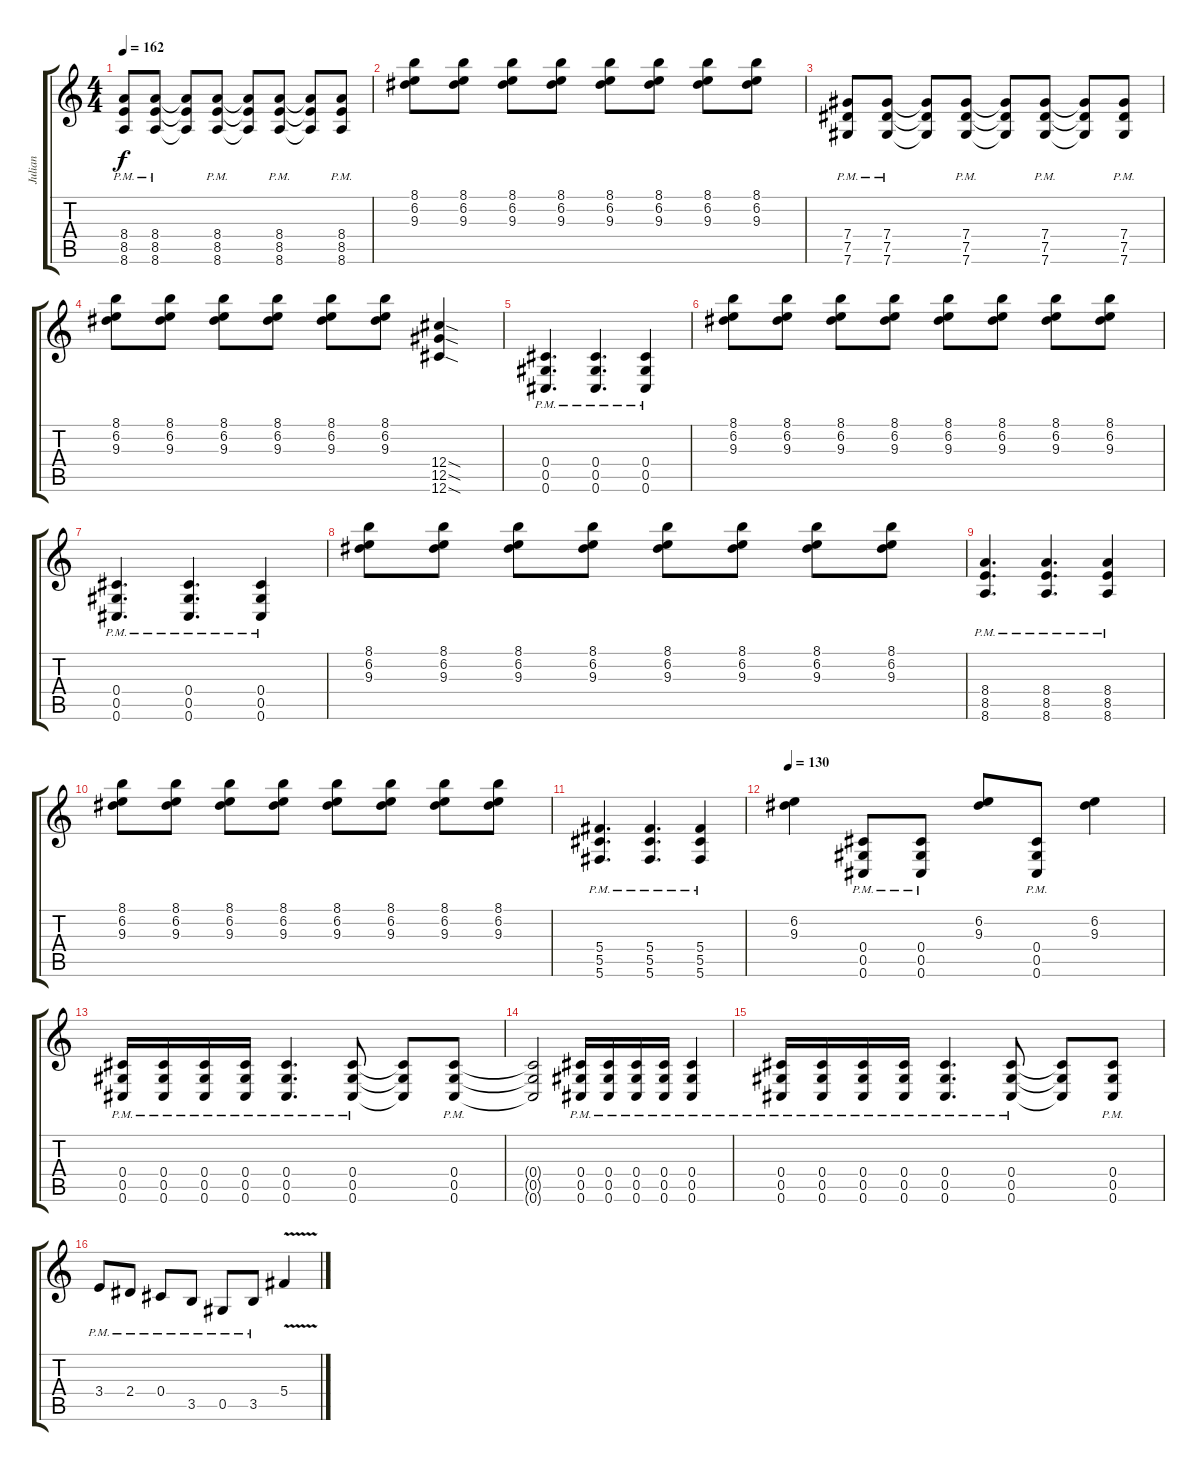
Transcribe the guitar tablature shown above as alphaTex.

\track ("Julian" "Julian") {instrument overdrivenguitar}
\staff {score tabs}
\tuning (Eb4 Bb3 Gb3 Db3 Ab2 Db2) {hide}
\ts (4 4)
\tempo 162
\clef g2
\ks c
(8.4{pm} 8.5{pm} 8.6{pm}).8{dy f} (8.4{pm} 8.5{pm} 8.6{pm}).8 (8.4{t} 8.5{t} 8.6{t}).8 (8.4{pm} 8.5{pm} 8.6{pm}).8 (8.4{t} 8.5{t} 8.6{t}).8 (8.4{pm} 8.5{pm} 8.6{pm}).8 (8.4{t} 8.5{t} 8.6{t}).8 (8.4{pm} 8.5{pm} 8.6{pm}).8 |
(8.1 6.2 9.3).8 (8.1 6.2 9.3).8 (8.1 6.2 9.3).8 (8.1 6.2 9.3).8 (8.1 6.2 9.3).8 (8.1 6.2 9.3).8 (8.1 6.2 9.3).8 (8.1 6.2 9.3).8 |
(7.4{pm} 7.5{pm} 7.6{pm}).8 (7.4{pm} 7.5{pm} 7.6{pm}).8 (7.4{t} 7.5{t} 7.6{t}).8 (7.4{pm} 7.5{pm} 7.6{pm}).8 (7.4{t} 7.5{t} 7.6{t}).8 (7.4{pm} 7.5{pm} 7.6{pm}).8 (7.4{t} 7.5{t} 7.6{t}).8 (7.4{pm} 7.5{pm} 7.6{pm}).8 |
(8.1 6.2 9.3).8 (8.1 6.2 9.3).8 (8.1 6.2 9.3).8 (8.1 6.2 9.3).8 (8.1 6.2 9.3).8 (8.1 6.2 9.3).8 (12.4{sod} 12.5{sod} 12.6{sod}).4 |
(0.4{pm} 0.5{pm} 0.6{pm}).4{d} (0.4{pm} 0.5{pm} 0.6{pm}).4{d} (0.4{pm} 0.5{pm} 0.6{pm}).4 |
(8.1 6.2 9.3).8 (8.1 6.2 9.3).8 (8.1 6.2 9.3).8 (8.1 6.2 9.3).8 (8.1 6.2 9.3).8 (8.1 6.2 9.3).8 (8.1 6.2 9.3).8 (8.1 6.2 9.3).8 |
(0.4{pm} 0.5{pm} 0.6{pm}).4{d} (0.4{pm} 0.5{pm} 0.6{pm}).4{d} (0.4{pm} 0.5{pm} 0.6{pm}).4 |
(8.1 6.2 9.3).8 (8.1 6.2 9.3).8 (8.1 6.2 9.3).8 (8.1 6.2 9.3).8 (8.1 6.2 9.3).8 (8.1 6.2 9.3).8 (8.1 6.2 9.3).8 (8.1 6.2 9.3).8 |
(8.4{pm} 8.5{pm} 8.6{pm}).4{d} (8.4{pm} 8.5{pm} 8.6{pm}).4{d} (8.4{pm} 8.5{pm} 8.6{pm}).4 |
(8.1 6.2 9.3).8 (8.1 6.2 9.3).8 (8.1 6.2 9.3).8 (8.1 6.2 9.3).8 (8.1 6.2 9.3).8 (8.1 6.2 9.3).8 (8.1 6.2 9.3).8 (8.1 6.2 9.3).8 |
(5.4{pm} 5.5{pm} 5.6{pm}).4{d} (5.4{pm} 5.5{pm} 5.6{pm}).4{d} (5.4{pm} 5.5{pm} 5.6{pm}).4 |
\tempo 130
(6.2 9.3).4 (0.4{pm} 0.5{pm} 0.6{pm}).8 (0.4{pm} 0.5{pm} 0.6{pm}).8 (6.2 9.3).8 (0.4{pm} 0.5{pm} 0.6{pm}).8 (6.2 9.3).4 |
(0.4{pm} 0.5{pm} 0.6{pm}).16 (0.4{pm} 0.5{pm} 0.6{pm}).16 (0.4{pm} 0.5{pm} 0.6{pm}).16 (0.4{pm} 0.5{pm} 0.6{pm}).16 (0.4{pm} 0.5{pm} 0.6{pm}).4{d} (0.4{pm} 0.5{pm} 0.6{pm}).8 (0.4{t} 0.5{t} 0.6{t}).8 (0.4{pm} 0.5{pm} 0.6{pm}).8 |
(0.4{t} 0.5{t} 0.6{t}).2 (0.4{pm} 0.5{pm} 0.6{pm}).16 (0.4{pm} 0.5{pm} 0.6{pm}).16 (0.4{pm} 0.5{pm} 0.6{pm}).16 (0.4{pm} 0.5{pm} 0.6{pm}).16 (0.4{pm} 0.5{pm} 0.6{pm}).4 |
(0.4{pm} 0.5{pm} 0.6{pm}).16 (0.4{pm} 0.5{pm} 0.6{pm}).16 (0.4{pm} 0.5{pm} 0.6{pm}).16 (0.4{pm} 0.5{pm} 0.6{pm}).16 (0.4{pm} 0.5{pm} 0.6{pm}).4{d} (0.4{pm} 0.5{pm} 0.6{pm}).8 (0.4{t} 0.5{t} 0.6{t}).8 (0.4{pm} 0.5{pm} 0.6{pm}).8 |
3.4{pm}.8 2.4{pm}.8 0.4{pm}.8 3.5{pm}.8 0.5{pm}.8 3.5{pm}.8 5.4{v}.4
